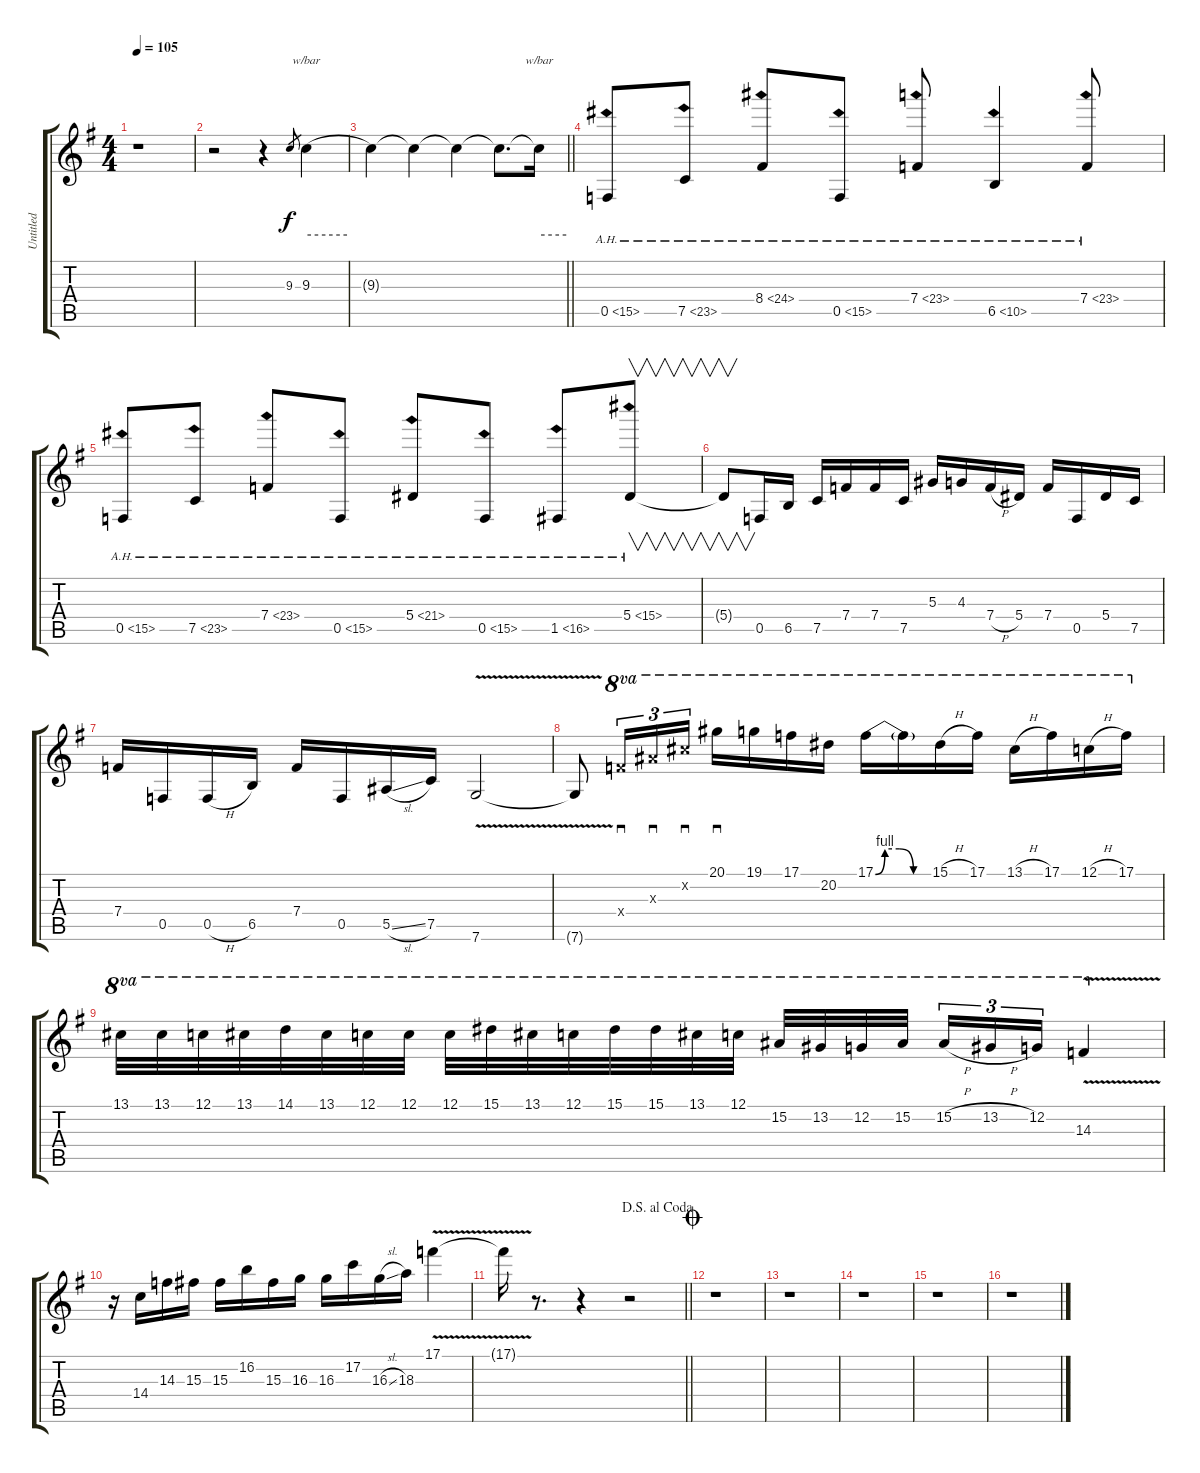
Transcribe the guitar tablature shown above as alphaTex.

\track ("Untitled" "Untitled") {instrument distortionguitar}
\staff {score tabs}
\tuning (C4 G3 Eb3 Bb2 F2 C2) {hide}
\ts (4 4)
\tempo 105
\clef g2
\ks g
r.1{dy f} |
r.2 r.4 9.3.8{gr} 9.3.4{tbe (hold default 0 0 60 0)} |
\barLineRight lightlight
9.3{t}.4 9.3{t}.4 9.3{t}.4 9.3{t}.8{d} 9.3{t}.16{tbe (hold default 0 0 60 0)} |
0.5{ah 15}.8 7.5{ah 16}.8 8.4{ah 16}.8 0.5{ah 15}.8 7.4{ah 16}.8 6.5{ah 4}.4 7.4{ah 16}.8 |
0.5{ah 15}.8 7.5{ah 16}.8 7.4{ah 16}.8 0.5{ah 15}.8 5.4{ah 16}.8 0.5{ah 15}.8 1.5{ah 15}.8 5.4{ah 10}.8{v} |
5.4{t}.8{v} 0.5.16 6.5.16 7.5.16 7.4.16 7.4.16 7.5.16 5.3.16 4.3.16 7.4{h}.16 5.4.16 7.4.16 0.5.16 5.4.16 7.5.16 |
7.4.16 0.5.16 0.5{h}.16 6.5.16 7.4.16 0.5.16 5.5{sl}.16 7.5.16 7.6{v}.2 |
7.6{v t}.8 19.4{x}.16{sd tu (3 2) ot 8va} 19.3{x}.16{sd tu (3 2) ot 8va} 18.2{x}.16{sd tu (3 2) ot 8va} 20.1.16{sd ot 8va} 19.1.16{ot 8va} 17.1.16{ot 8va} 20.2.16{ot 8va} 17.1{be (custom 0 0 10 4 25 4 40 0 60 0)}.16{ot 8va} 17.1{t}.16{ot 8va} 15.1{h}.16{ot 8va} 17.1.16{ot 8va} 13.1{h}.16{ot 8va} 17.1.16{ot 8va} 12.1{h}.16{ot 8va} 17.1.16{ot 8va} |
13.1.32{ot 8va} 13.1.32{ot 8va} 12.1.32{ot 8va} 13.1.32{ot 8va} 14.1.32{ot 8va} 13.1.32{ot 8va} 12.1.32{ot 8va} 12.1.32{ot 8va} 12.1.32{ot 8va} 15.1.32{ot 8va} 13.1.32{ot 8va} 12.1.32{ot 8va} 15.1.32{ot 8va} 15.1.32{ot 8va} 13.1.32{ot 8va} 12.1.32{ot 8va} 15.2.32{ot 8va} 13.2.32{ot 8va} 12.2.32{ot 8va} 15.2.32{ot 8va beam splitsecondary} 15.2{h}.16{tu (3 2) ot 8va} 13.2{h}.16{tu (3 2) ot 8va} 12.2.16{tu (3 2) ot 8va} 14.3{v}.4{ot 8va} |
r.16 14.4.16 14.3.16 15.3.16 15.3.16 16.2.16 15.3.16 16.3.16 16.3.16 17.2.16 16.3{sl}.16 18.3.16 17.1{v}.4 |
\jump dalsegnoalcoda
\barLineRight lightlight
17.1{v t}.16 r.8{d} r.4 r.2 |
\jump coda
r.1 |
r.1 |
r.1 |
r.1 |
r.1
